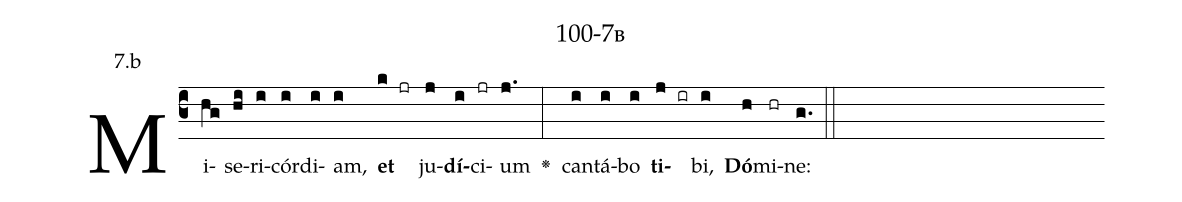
name: 100-7b;
annotation: 7.b;
%%
(c3)Mi(hg)se(hi)ri(i)cór(i)di(i)am,(i) <b>et</b>(k jr) ju(j)<b>dí</b>(i)ci(jr)um(j.) <v>\greheightstar</v>(:) can(i)tá(i)bo(i) <b>ti</b>(j ir)bi,(i) <b>Dó</b>(h)mi(hr)ne:(g.) (::)


%E(i) u(i) o(j) u(i) a(h) e.(g.) (::)
